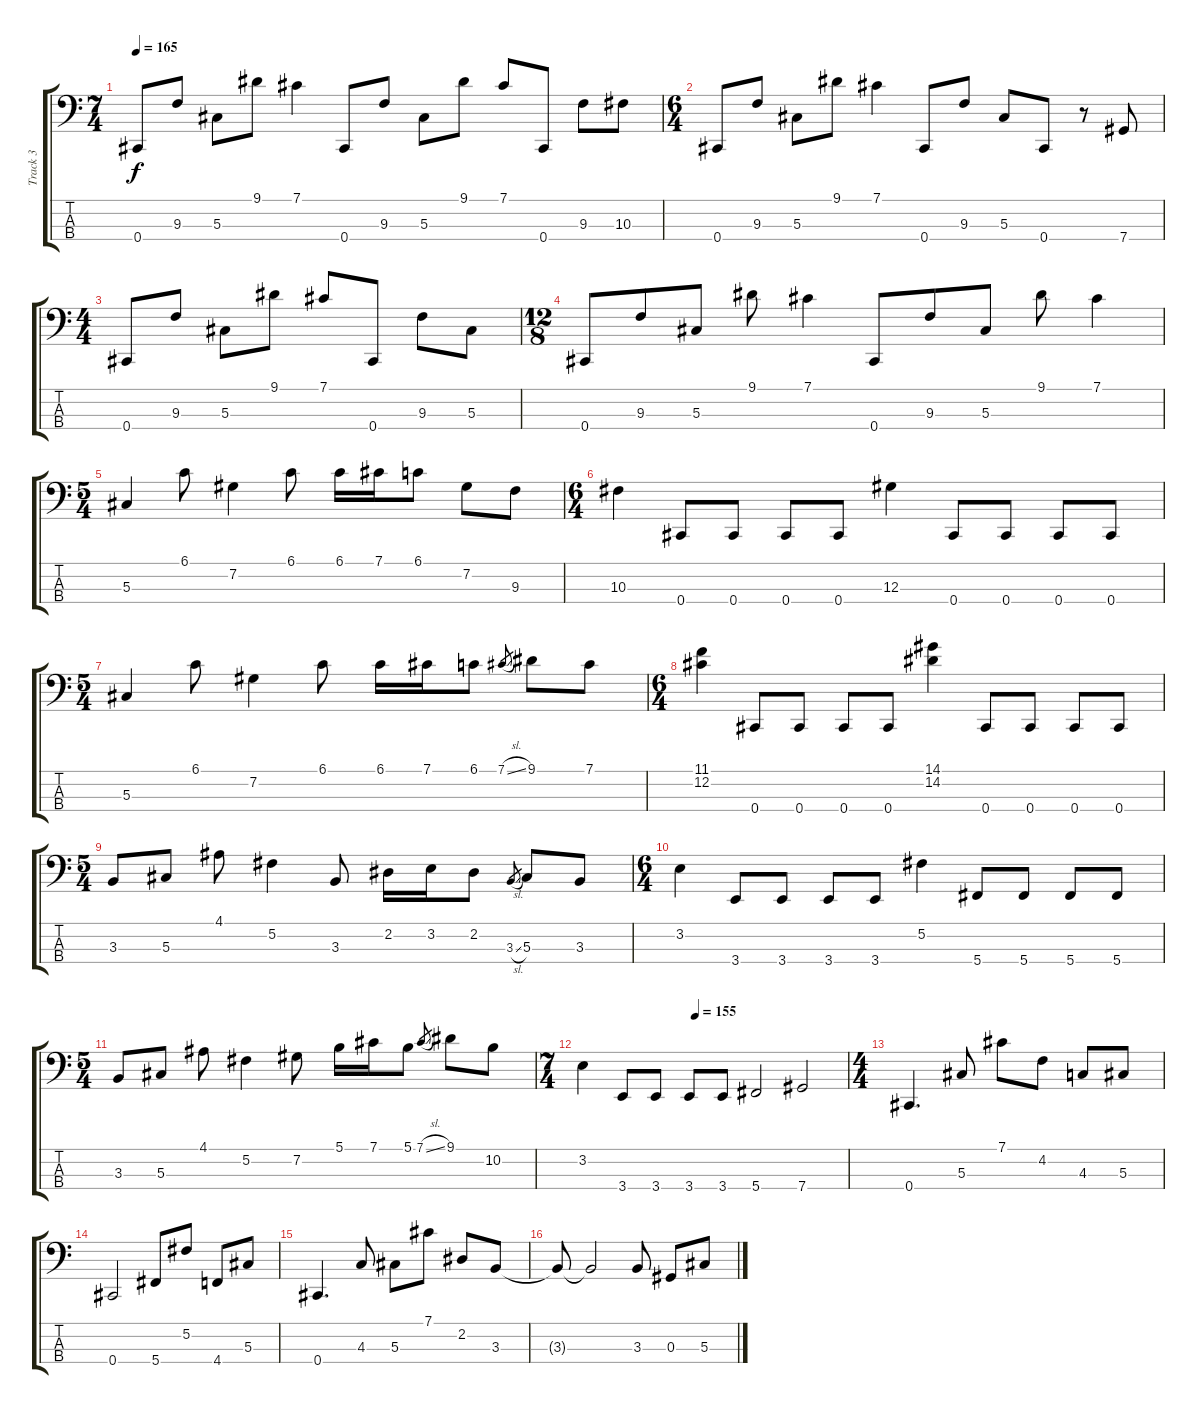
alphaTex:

\track ("Track 3" "Track 3") {instrument electricbassfinger}
\staff {score tabs}
\tuning (Gb2 Db2 Ab1 Db1) {hide}
\ts (7 4)
\tempo 165
\clef f4
\ks c
0.4.8{dy f} 9.3.8 5.3.8 9.1.8 7.1.4 0.4.8 9.3.8 5.3.8 9.1.8 7.1.8 0.4.8 9.3.8 10.3.8 |
\ts (6 4)
0.4.8 9.3.8 5.3.8 9.1.8 7.1.4 0.4.8 9.3.8 5.3.8 0.4.8 r.8 7.4.8 |
\ts (4 4)
0.4.8 9.3.8 5.3.8 9.1.8 7.1.8 0.4.8 9.3.8 5.3.8 |
\ts (12 8)
0.4.8 9.3.8 5.3.8 9.1.8 7.1.4 0.4.8 9.3.8 5.3.8 9.1.8 7.1.4 |
\ts (5 4)
5.3.4 6.1.8 7.2.4 6.1.8 6.1.16 7.1.16 6.1.8 7.2.8 9.3.8 |
\ts (6 4)
10.3.4 0.4.8 0.4.8 0.4.8 0.4.8 12.3.4 0.4.8 0.4.8 0.4.8 0.4.8 |
\ts (5 4)
5.3.4 6.1.8 7.2.4 6.1.8 6.1.16 7.1.16 6.1.8 7.1{sl}.8{gr} 9.1.8 7.1.8 |
\ts (6 4)
(11.1 12.2).4 0.4.8 0.4.8 0.4.8 0.4.8 (14.1 14.2).4 0.4.8 0.4.8 0.4.8 0.4.8 |
\ts (5 4)
3.3.8 5.3.8 4.1.8 5.2.4 3.3.8 2.2.16 3.2.16 2.2.8 3.3{sl}.8{gr} 5.3.8 3.3.8 |
\ts (6 4)
3.2.4 3.4.8 3.4.8 3.4.8 3.4.8 5.2.4 5.4.8 5.4.8 5.4.8 5.4.8 |
\ts (5 4)
3.3.8 5.3.8 4.1.8 5.2.4 7.2.8 5.1.16 7.1.16 5.1.8 7.1{sl}.8{gr} 9.1.8 10.2.8 |
\ts (7 4)
\tempo (155 0.42857142857142855)
3.2.4 3.4.8 3.4.8 3.4.8 3.4.8 5.4.2 7.4.2 |
\ts (4 4)
0.4.4{d} 5.3.8 7.1.8 4.2.8 4.3.8 5.3.8 |
0.4.2 5.4.8 5.2.8 4.4.8 5.3.8 |
0.4.4{d} 4.3.8 5.3.8 7.1.8 2.2.8 3.3.8 |
3.3{t}.8 3.3{t}.2 3.3.8 0.3.8 5.3.8
